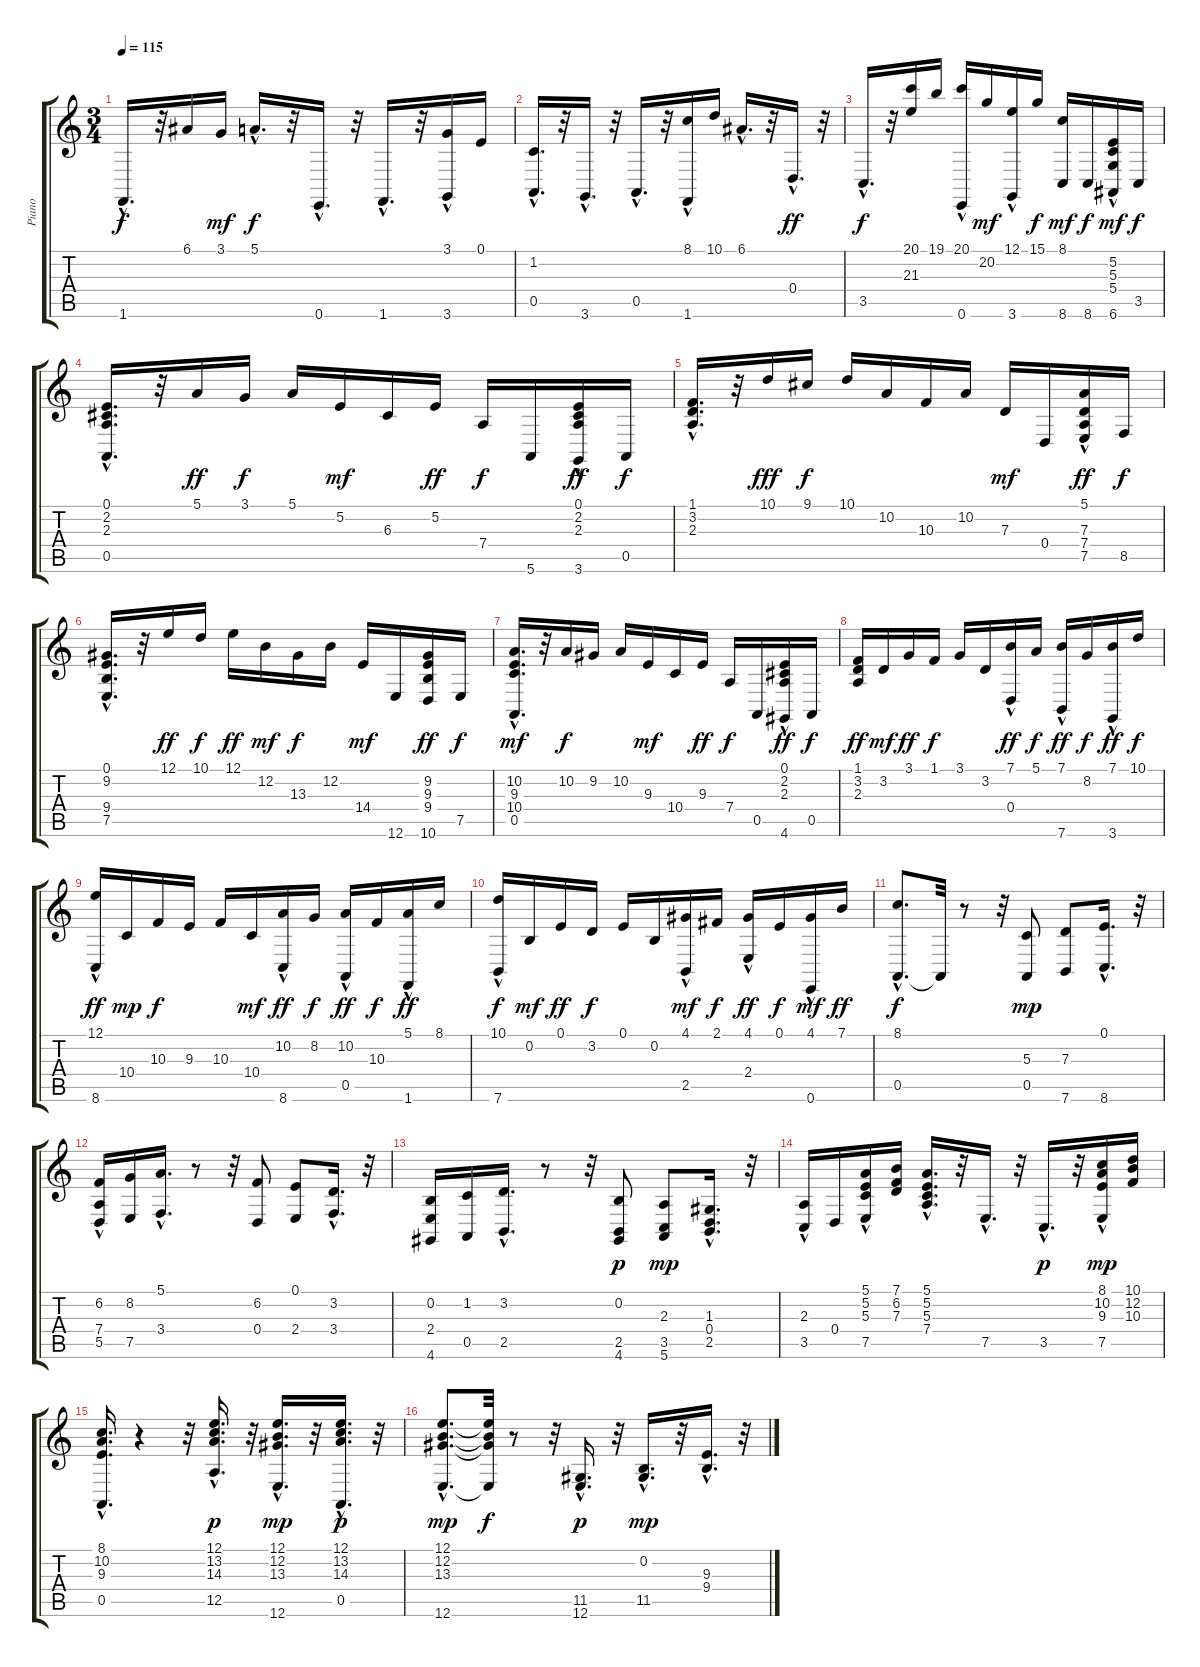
\track ("Piano" "Piano") {instrument acousticgrandpiano}
\staff {score tabs}
\tuning (E4 B3 G3 D3 A2 E2) {hide}
\ts (3 4)
\tempo 115
\clef g2
\ks c
1.6{hac}.16{d dy f} r.32 6.1.16 3.1.16{dy mf} 5.1{hac}.16{d dy f} r.32 0.6{hac}.16{d} r.32 1.6{hac}.16{d} r.32 (3.1 3.6{hac}).16 0.1.16 |
(1.2{hac} 0.5{hac}).16{d} r.32 3.6{hac}.16{d} r.32 0.5{hac}.16{d} r.32 (8.1 1.6{hac}).16 10.1.16 6.1{hac}.16{d} r.32 0.4{hac}.16{d dy ff} r.32 |
3.5{hac}.16{d dy f} r.32 (20.1 21.3).16 19.1.16 (20.1 0.6{hac}).16 20.2.16{dy mf} (12.1 3.6{hac}).16 15.1.16{dy f} (8.1 8.6).16{dy mf} 8.6.16{dy f} (5.2{hac} 5.3{hac} 5.4{hac} 6.6).16{dy mf} 3.5.16{dy f} |
(0.1{hac} 2.2{hac} 2.3{hac} 0.5{hac}).16{d} r.32 5.1.16{dy ff} 3.1.16{dy f} 5.1.16 5.2.16{dy mf} 6.3.16 5.2.16{dy ff} 7.4.16{dy f} 5.6.16 (0.1{hac} 2.2{hac} 2.3{hac} 3.6).16{dy ff} 0.5.16{dy f} |
(1.1{hac} 3.2{hac} 2.3{hac}).16{d} r.32 10.1.16{dy fff} 9.1.16{dy f} 10.1.16 10.2.16 10.3.16 10.2.16 7.3.16{dy mf} 0.4.16 (5.1{hac} 7.3{hac} 7.4{hac} 7.5).16{dy ff} 8.5.16{dy f} |
(0.1{hac} 9.2{hac} 9.4{hac} 7.5{hac}).16{d} r.32 12.1.16{dy ff} 10.1.16{dy f} 12.1.16{dy ff} 12.2.16{dy mf} 13.3.16{dy f} 12.2.16 14.4.16{dy mf} 12.6.16 (9.2 9.3 9.4 10.6).16{dy ff} 7.5.16{dy f} |
(10.2{hac} 9.3{hac} 10.4{hac} 0.5{hac}).16{d dy mf} r.32 10.2.16{dy f} 9.2.16 10.2.16 9.3.16{dy mf} 10.4.16 9.3.16{dy ff} 7.4.16{dy f} 0.5.16 (0.1{hac} 2.2{hac} 2.3{hac} 4.6).16{dy ff} 0.5.16{dy f} |
(1.1 3.2 2.3).16{dy ff} 3.2.16{dy mf} 3.1.16{dy ff} 1.1.16{dy f} 3.1.16 3.2.16 (7.1 0.4{hac}).16{dy ff} 5.1.16{dy f} (7.1 7.6{hac}).16{dy ff} 8.2.16{dy f} (7.1 3.6{hac}).16{dy ff} 10.1.16{dy f} |
(12.1 8.6{hac}).16{dy ff} 10.4.16{dy mp} 10.3.16{dy f} 9.3.16 10.3.16 10.4.16{dy mf} (10.2 8.6{hac}).16{dy ff} 8.2.16{dy f} (10.2 0.5{hac}).16{dy ff} 10.3.16{dy f} (5.1 1.6{hac}).16{dy ff} 8.1.16 |
(10.1 7.6{hac}).16{dy f} 0.2.16{dy mf} 0.1.16{dy ff} 3.2.16{dy f} 0.1.16 0.2.16 (4.1 2.5{hac}).16{dy mf} 2.1.16{dy f} (4.1 2.4{hac}).16{dy ff} 0.1.16{dy f} (4.1 0.6{hac}).16{dy mf} 7.1.16{dy ff} |
(8.1{hac} 0.5{hac}).8{d dy f} 0.5{t}.32 r.8 r.32 (5.3 0.5).8{dy mp} (7.3 7.6).8 (0.1{hac} 8.6{hac}).16{d} r.32 |
(6.2 7.4{hac} 5.5).16 (8.2 7.5).16 (5.1{hac} 3.4{hac}).16{d} r.8 r.32 (6.2 0.4).8 (0.1 2.4).8 (3.2{hac} 3.4{hac}).16{d} r.32 |
(0.2 2.4 4.6).16 (1.2 0.5).16 (3.2{hac} 2.5{hac}).16{d} r.8 r.32 (0.2 2.5 4.6).8{dy p} (2.3 3.5 5.6).8{dy mp} (1.3{hac} 0.4{hac} 2.5{hac}).16{d} r.32 |
(2.3{hac} 3.5).16 0.4.16 (5.1 5.2 5.3 7.5{hac}).16 (7.1 6.2 7.3).16 (5.1{hac} 5.2{hac} 5.3{hac} 7.4{hac}).16{d} r.32 7.5{hac}.16{d} r.32 3.5{hac}.16{d dy p} r.32 (8.1 10.2 9.3 7.5{hac}).16{dy mp} (10.1 12.2 10.3).16 |
(8.1{hac} 10.2{hac} 9.3{hac} 0.5{hac}).16{d} r.4 r.32 (12.1{hac} 13.2{hac} 14.3{hac} 12.5{hac}).16{d dy p} r.32 (12.1{hac} 12.2{hac} 13.3{hac} 12.6{hac}).16{d dy mp} r.32 (12.1{hac} 13.2{hac} 14.3{hac} 0.5{hac}).16{d dy p} r.32 |
(12.1{hac} 12.2{hac} 13.3{hac} 12.6{hac}).8{d dy mp} (12.1{t} 12.2{t} 13.3{t} 12.6{t}).32{dy f} r.8 r.32 (11.5{hac} 12.6{hac}).16{d dy p} r.32 (0.2{hac} 11.5{hac}).16{d dy mp} r.32 (9.3{hac} 9.4{hac}).16{d} r.32
